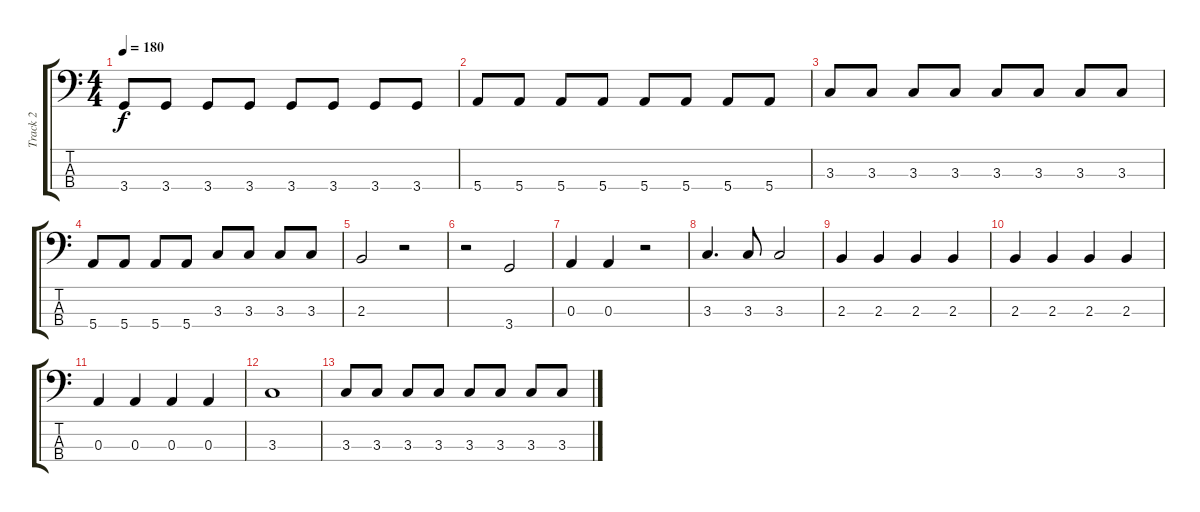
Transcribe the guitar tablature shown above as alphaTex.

\track ("Track 2" "Track 2") {instrument electricbasspick}
\staff {score tabs}
\tuning (G2 D2 A1 E1) {hide}
\ts (4 4)
\tempo 180
\clef f4
\ks c
3.4.8{dy f} 3.4.8 3.4.8 3.4.8 3.4.8 3.4.8 3.4.8 3.4.8 |
5.4.8 5.4.8 5.4.8 5.4.8 5.4.8 5.4.8 5.4.8 5.4.8 |
3.3.8 3.3.8 3.3.8 3.3.8 3.3.8 3.3.8 3.3.8 3.3.8 |
5.4.8 5.4.8 5.4.8 5.4.8 3.3.8 3.3.8 3.3.8 3.3.8 |
2.3.2 r.2 |
r.2 3.4.2 |
0.3.4 0.3.4 r.2 |
3.3.4{d} 3.3.8 3.3.2 |
2.3.4 2.3.4 2.3.4 2.3.4 |
2.3.4 2.3.4 2.3.4 2.3.4 |
0.3.4 0.3.4 0.3.4 0.3.4 |
3.3.1 |
3.3.8 3.3.8 3.3.8 3.3.8 3.3.8 3.3.8 3.3.8 3.3.8
